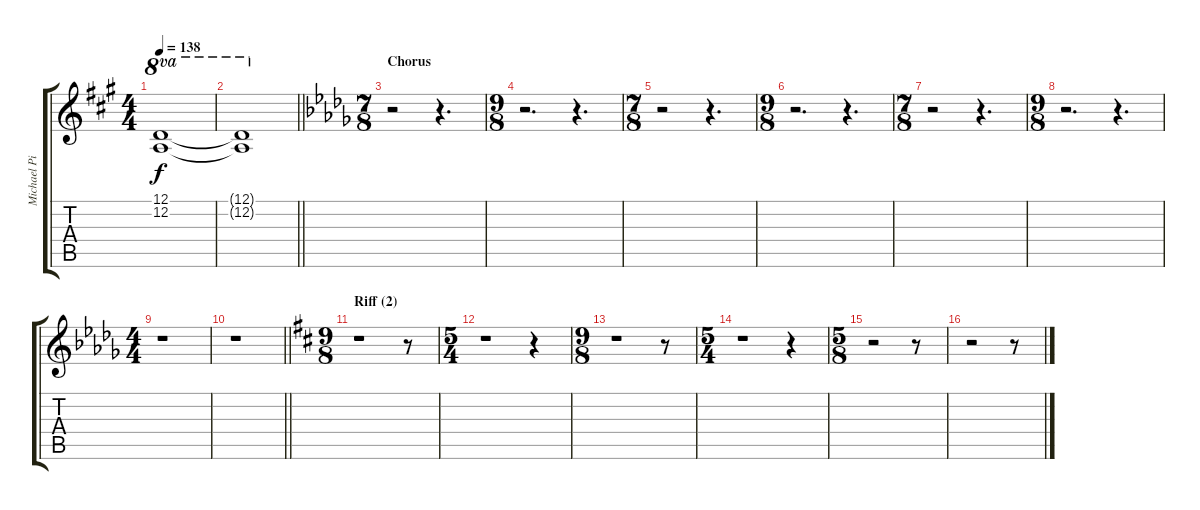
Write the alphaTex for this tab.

\track ("Michael Pinnella (keyboard)" "Michael Pi") {instrument stringensemble1}
\staff {score tabs}
\tuning (D4 A3 F3 C3 G2 D2) {hide}
\ts (4 4)
\tempo 138
\clef g2
\ks f#minor
(12.1 12.2).1{ot 8va dy f} |
\barLineRight lightlight
(12.1{t} 12.2{t}).1{ot 8va} |
\ts (7 8)
\section ("" "Chorus")
\ks bbminor
r.2 r.4{d} |
\ts (9 8)
r.2{d} r.4{d} |
\ts (7 8)
r.2 r.4{d} |
\ts (9 8)
r.2{d} r.4{d} |
\ts (7 8)
r.2 r.4{d} |
\ts (9 8)
r.2{d} r.4{d} |
\ts (4 4)
r.1 |
\barLineRight lightlight
r.1 |
\ts (9 8)
\section ("" "Riff (2)")
\ks bminor
r.1 r.8 |
\ts (5 4)
r.1 r.4 |
\ts (9 8)
r.1 r.8 |
\ts (5 4)
r.1 r.4 |
\ts (5 8)
r.2 r.8 |
r.2 r.8
